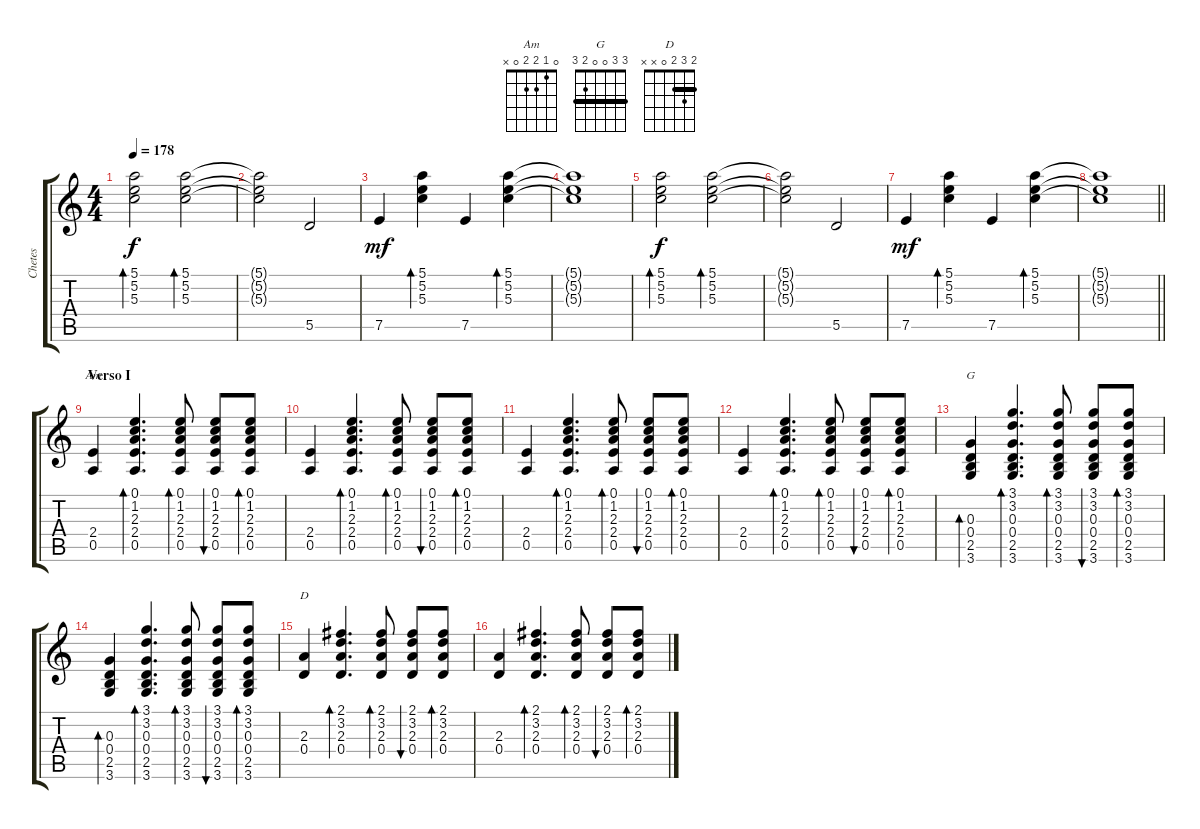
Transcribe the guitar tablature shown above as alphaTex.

\track ("Chetes" "Chetes") {instrument acousticguitarsteel}
\staff {score tabs}
\tuning (E4 B3 G3 D3 A2 E2) {hide}
\chord ("Am" 0 1 2 2 0 x)
\chord ("G" 3 3 0 0 2 3) {barre 3}
\chord ("D" 2 3 2 0 x x) {barre 2}
\ts (4 4)
\tempo 178
\clef g2
\ks c
(5.1 5.2 5.3).2{bd 120 dy f} (5.1 5.2 5.3).2{bd 120} |
(5.1{t} 5.2{t} 5.3{t}).2 5.5.2 |
7.5.4{dy mf} (5.1 5.2 5.3).4{bd 120} 7.5.4 (5.1 5.2 5.3).4{bd 120} |
(5.1{t} 5.2{t} 5.3{t}).1 |
(5.1 5.2 5.3).2{bd 120 dy f} (5.1 5.2 5.3).2{bd 120} |
(5.1{t} 5.2{t} 5.3{t}).2 5.5.2 |
7.5.4{dy mf} (5.1 5.2 5.3).4{bd 120} 7.5.4 (5.1 5.2 5.3).4{bd 120} |
\barLineRight lightlight
(5.1{t} 5.2{t} 5.3{t}).1 |
\section ("" "Verso I")
(2.4 0.5).4{ch "Am"} (0.1 1.2 2.3 2.4 0.5).4{d bd 30} (0.1 1.2 2.3 2.4 0.5).8{bd 30} (0.1 1.2 2.3 2.4 0.5).8{bu 30} (0.1 1.2 2.3 2.4 0.5).8{bd 30} |
(2.4 0.5).4 (0.1 1.2 2.3 2.4 0.5).4{d bd 30} (0.1 1.2 2.3 2.4 0.5).8{bd 30} (0.1 1.2 2.3 2.4 0.5).8{bu 30} (0.1 1.2 2.3 2.4 0.5).8{bd 30} |
(2.4 0.5).4 (0.1 1.2 2.3 2.4 0.5).4{d bd 30} (0.1 1.2 2.3 2.4 0.5).8{bd 30} (0.1 1.2 2.3 2.4 0.5).8{bu 30} (0.1 1.2 2.3 2.4 0.5).8{bd 30} |
(2.4 0.5).4 (0.1 1.2 2.3 2.4 0.5).4{d bd 30} (0.1 1.2 2.3 2.4 0.5).8{bd 30} (0.1 1.2 2.3 2.4 0.5).8{bu 30} (0.1 1.2 2.3 2.4 0.5).8{bd 30} |
(0.3 0.4 2.5 3.6).4{bd 30 ch "G"} (3.1 3.2 0.3 0.4 2.5 3.6).4{d bd 30} (3.1 3.2 0.3 0.4 2.5 3.6).8{bd 30} (3.1 3.2 0.3 0.4 2.5 3.6).8{bu 30} (3.1 3.2 0.3 0.4 2.5 3.6).8{bd 30} |
(0.3 0.4 2.5 3.6).4{bd 30} (3.1 3.2 0.3 0.4 2.5 3.6).4{d bd 30} (3.1 3.2 0.3 0.4 2.5 3.6).8{bd 30} (3.1 3.2 0.3 0.4 2.5 3.6).8{bu 30} (3.1 3.2 0.3 0.4 2.5 3.6).8{bd 30} |
(2.3 0.4).4{ch "D"} (2.1 3.2 2.3 0.4).4{d bd 30} (2.1 3.2 2.3 0.4).8{bd 30} (2.1 3.2 2.3 0.4).8{bu 30} (2.1 3.2 2.3 0.4).8{bd 30} |
(2.3 0.4).4 (2.1 3.2 2.3 0.4).4{d bd 30} (2.1 3.2 2.3 0.4).8{bd 30} (2.1 3.2 2.3 0.4).8{bu 30} (2.1 3.2 2.3 0.4).8{bd 30}
